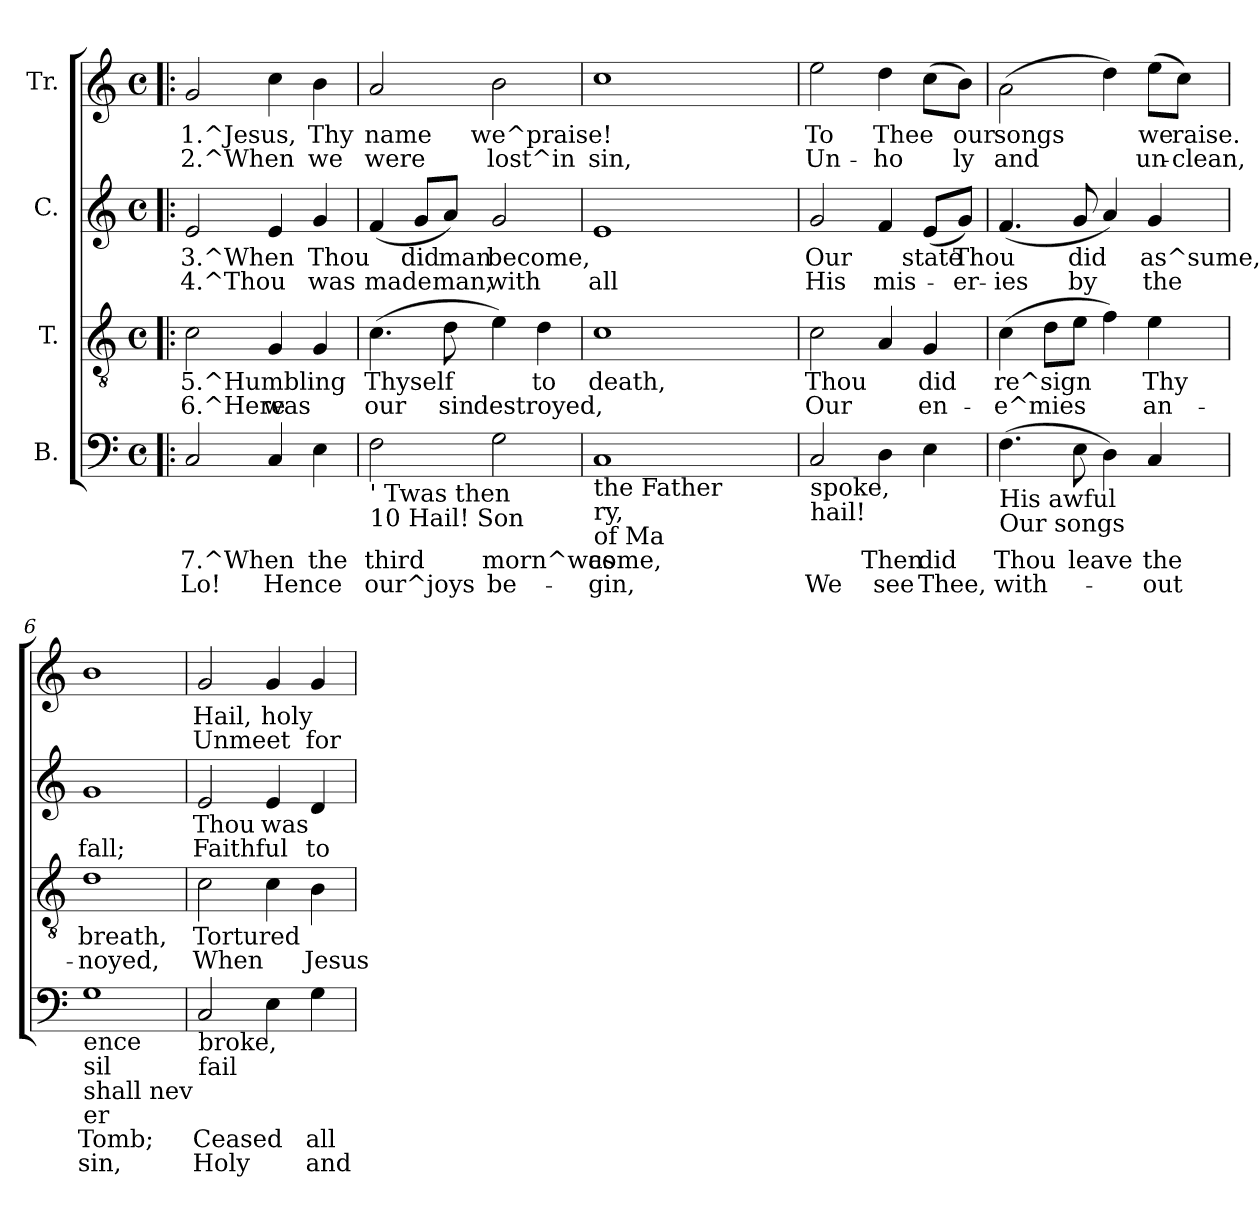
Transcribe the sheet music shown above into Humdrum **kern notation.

**kern	**text	**text	**kern	**text	**text	**kern	**text	**text	**kern	**text	**text
*part4	*part4	*part4	*part3	*part3	*part3	*part2	*part2	*part2	*part1	*part1	*part1
*staff4	*staff4	*staff4	*staff3	*staff3	*staff3	*staff2	*staff2	*staff2	*staff1	*staff1	*staff1
*I"B.	*	*	*I"T.	*	*	*I"C.	*	*	*I"Tr.	*	*
!!LO:PB:g=z
*stria5	*	*	*stria5	*	*	*stria5	*	*	*stria5	*	*
*clefF4	*	*	*clefGv2	*	*	*clefG2	*	*	*clefG2	*	*
*k[]	*	*	*k[]	*	*	*k[]	*	*	*k[]	*	*
*C:	*	*	*C:	*	*	*C:	*	*	*C:	*	*
*M4/4	*	*	*M4/4	*	*	*M4/4	*	*	*M4/4	*	*
*met(c)	*	*	*met(c)	*	*	*met(c)	*	*	*met(c)	*	*
=1!|:	=1!|:	=1!|:	=1!|:	=1!|:	=1!|:	=1!|:	=1!|:	=1!|:	=1!|:	=1!|:	=1!|:
!	!LO:LY:b:rj	!LO:LY:b:rj	!	!LO:LY:b:rj	!LO:LY:b:rj	!	!LO:LY:b:rj	!LO:LY:b:rj	!	!LO:LY:b:rj	!LO:LY:b:rj
2C/	7.^When	Lo!	2c\	5.^Humbling	6.^Here	2e/	3.^When	4.^Thou	2g/	1.^Jesus,	2.^When
!	!LO:LY:b:rj	!LO:LY:b:rj	!	!LO:LY:b:rj	!LO:LY:b:rj	!	!LO:LY:b:rj	!LO:LY:b:rj	!	!LO:LY:b:rj	!LO:LY:b:rj
4C/	.	Hence	4G/	.	was	4e/	.	.	4cc\	.	.
!	!LO:LY:b:rj	!LO:LY:b:rj	!	!LO:LY:b:rj	!LO:LY:b:rj	!	!LO:LY:b:rj	!LO:LY:b:rj	!	!LO:LY:b:rj	!LO:LY:b:rj
4E\	the	.	4G/	.	.	4g/	Thou	was	4b\	Thy	we
=2	=2	=2	=2	=2	=2	=2	=2	=2	=2	=2	=2
!LO:TX:b:t=' Twas then	!	!	!	!	!	!	!	!	!	!	!
!LO:TX:b:t=10 Hail! Son	!	!	!	!	!	!	!	!	!	!	!
!	!LO:LY:b:rj	!LO:LY:b:rj	!	!LO:LY:b:rj	!LO:LY:b:rj	!	!LO:LY:b:rj	!LO:LY:b:rj	!	!LO:LY:b:rj	!LO:LY:b:rj
2F\	third	our^joys	(>4.c\	Thyself	our	(<4f/	.	made	2a/	name	were
!	!	!	!	!	!	!	!LO:LY:b:rj	!LO:LY:b:rj	!	!	!
.	.	.	.	.	.	8g/L	did	.	.	.	.
!	!	!	!	!LO:LY:b:rj	!LO:LY:b:rj	!	!LO:LY:b:rj	!LO:LY:b:rj	!	!	!
.	.	.	8d\	.	sin	8a/J)	man	man,	.	.	.
!	!LO:LY:b:rj	!LO:LY:b:rj	!	!LO:LY:b:rj	!LO:LY:b:rj	!	!LO:LY:b:rj	!LO:LY:b:rj	!	!LO:LY:b:rj	!LO:LY:b:rj
2G\	morn^was	be-	4e\)	.	destroyed,	2g/	become,	with	2b\	we^praise!	lost^in
!	!	!	!	!LO:LY:b:rj	!LO:LY:b:rj	!	!	!	!	!	!
.	.	.	4d\	to	.	.	.	.	.	.	.
=3	=3	=3	=3	=3	=3	=3	=3	=3	=3	=3	=3
!LO:TX:b:t=the Father	!	!	!	!	!	!	!	!	!	!	!
!LO:TX:b:t=ry,	!	!	!	!	!	!	!	!	!	!	!
!LO:TX:b:t=of Ma	!	!	!	!	!	!	!	!	!	!	!
!	!LO:LY:b:rj	!LO:LY:b:rj	!	!LO:LY:b:rj	!	!	!LO:LY:b:rj	!LO:LY:b:rj	!	!LO:LY:b:rj	!LO:LY:b:rj
1C	-come,	gin,	1c	death,	.	1e	.	all	1cc	.	sin,
=4	=4	=4	=4	=4	=4	=4	=4	=4	=4	=4	=4
!LO:TX:b:t=spoke,	!	!	!	!	!	!	!	!	!	!	!
!LO:TX:b:t=hail!	!	!	!	!	!	!	!	!	!	!	!
!	!LO:LY:b:rj	!LO:LY:b:rj	!	!LO:LY:b:rj	!LO:LY:b:rj	!	!LO:LY:b:rj	!LO:LY:b:rj	!	!LO:LY:b:rj	!LO:LY:b:rj
2C/	.	We	2c\	Thou	Our	2g/	Our	His	2ee\	To	Un-
!	!LO:LY:b:rj	!LO:LY:b:rj	!	!LO:LY:b:rj	!LO:LY:b:rj	!	!LO:LY:b:rj	!LO:LY:b:rj	!	!LO:LY:b:rj	!LO:LY:b:rj
4D\	Then	see	4A/	.	.	4f/	-	-mis-	4dd\	-Thee	ho-
!	!LO:LY:b:rj	!LO:LY:b:rj	!	!LO:LY:b:rj	!LO:LY:b:rj	!	!LO:LY:b:rj	!LO:LY:b:rj	!	!LO:LY:b:rj	!LO:LY:b:rj
4E\	did	Thee,	4G/	did	en-	(<8e/L	-state	.	(>8cc\L	--	-
!	!	!	!	!	!	!	!LO:LY:b:rj	!LO:LY:b:rj	!	!LO:LY:b:rj	!LO:LY:b:rj
.	.	.	.	.	.	8g/J)	Thou	er-	8b\J)	our	ly
=5	=5	=5	=5	=5	=5	=5	=5	=5	=5	=5	=5
!LO:TX:b:t=His awful	!	!	!	!	!	!	!	!	!	!	!
!LO:TX:b:t=Our songs	!	!	!	!	!	!	!	!	!	!	!
!	!LO:LY:b:rj	!LO:LY:b:rj	!	!LO:LY:b:rj	!LO:LY:b:rj	!	!LO:LY:b:rj	!LO:LY:b:rj	!	!LO:LY:b:rj	!LO:LY:b:rj
(>4.F\	Thou	with-	(>4c\	-re^sign-	-e^mies-	(<4.f/	-	ies	(>2a>\	songs	and
!	!	!	!	!LO:LY:b:rj	!LO:LY:b:rj	!	!	!	!	!	!
.	.	.	8d\L	--	-	.	.	.	.	.	.
!	!LO:LY:b:rj	!LO:LY:b:rj	!	!LO:LY:b:rj	!LO:LY:b:rj	!	!LO:LY:b:rj	!LO:LY:b:rj	!	!	!
8E\	-leave	.	8e\J	-	-	8g/	did	by	.	.	.
!	!LO:LY:b:rj	!LO:LY:b:rj	!	!LO:LY:b:rj	!LO:LY:b:rj	!	!LO:LY:b:rj	!LO:LY:b:rj	!	!LO:LY:b:rj	!LO:LY:b:rj
4D\)	.	.	4f\)	-	-	4a/)	.	-	4dd\)	.	.
!	!LO:LY:b:rj	!LO:LY:b:rj	!	!LO:LY:b:rj	!LO:LY:b:rj	!	!LO:LY:b:rj	!LO:LY:b:rj	!	!LO:LY:b:rj	!LO:LY:b:rj
4C/	the	out	4e\	Thy	an-	4g/	-as^sume,-	-the	(>8ee\L	we	un-
!	!	!	!	!	!	!	!	!	!	!LO:LY:b:rj	!LO:LY:b:rj
.	.	.	.	.	.	.	.	.	8cc\J)	-raise.	clean,
=6	=6	=6	=6	=6	=6	=6	=6	=6	=6	=6	=6
!LO:TX:b:t=ence	!	!	!	!	!	!	!	!	!	!	!
!LO:TX:b:t=sil	!	!	!	!	!	!	!	!	!	!	!
!LO:TX:b:t=shall nev	!	!	!	!	!	!	!	!	!	!	!
!LO:TX:b:t=er	!	!	!	!	!	!	!	!	!	!	!
!	!LO:LY:b:rj	!LO:LY:b:rj	!	!LO:LY:b:rj	!LO:LY:b:rj	!	!LO:LY:b:rj	!LO:LY:b:rj	!	!LO:LY:b:rj	!
1G	Tomb;	sin,	1d	-breath,	noyed,	1g	-	-fall;	1b	.	.
=7	=7	=7	=7	=7	=7	=7	=7	=7	=7	=7	=7
!LO:TX:b:t=broke,	!	!	!	!	!	!	!	!	!	!	!
!LO:TX:b:t=fail	!	!	!	!	!	!	!	!	!	!	!
!	!LO:LY:b:rj	!LO:LY:b:rj	!	!LO:LY:b:rj	!LO:LY:b:rj	!	!LO:LY:b:rj	!LO:LY:b:rj	!	!LO:LY:b:rj	!LO:LY:b:rj
2C/	Ceased	Holy	2c\	Tortured	When	2e/	Thou	Faithful	2g/	Hail,	Unmeet
!	!LO:LY:b:rj	!LO:LY:b:rj	!	!LO:LY:b:rj	!LO:LY:b:rj	!	!LO:LY:b:rj	!LO:LY:b:rj	!	!LO:LY:b:rj	!LO:LY:b:rj
4E\	.	.	4c\	.	.	4e/	was	.	4g/	holy	.
!	!LO:LY:b:rj	!LO:LY:b:rj	!	!LO:LY:b:rj	!LO:LY:b:rj	!	!LO:LY:b:rj	!LO:LY:b:rj	!	!LO:LY:b:rj	!LO:LY:b:rj
4G\	all	and	4B\	.	Jesus	4d/	.	to	4g/	.	for
=	=	=	=	=	=	=	=	=	=	=	=
*-	*-	*-	*-	*-	*-	*-	*-	*-	*-	*-	*-
